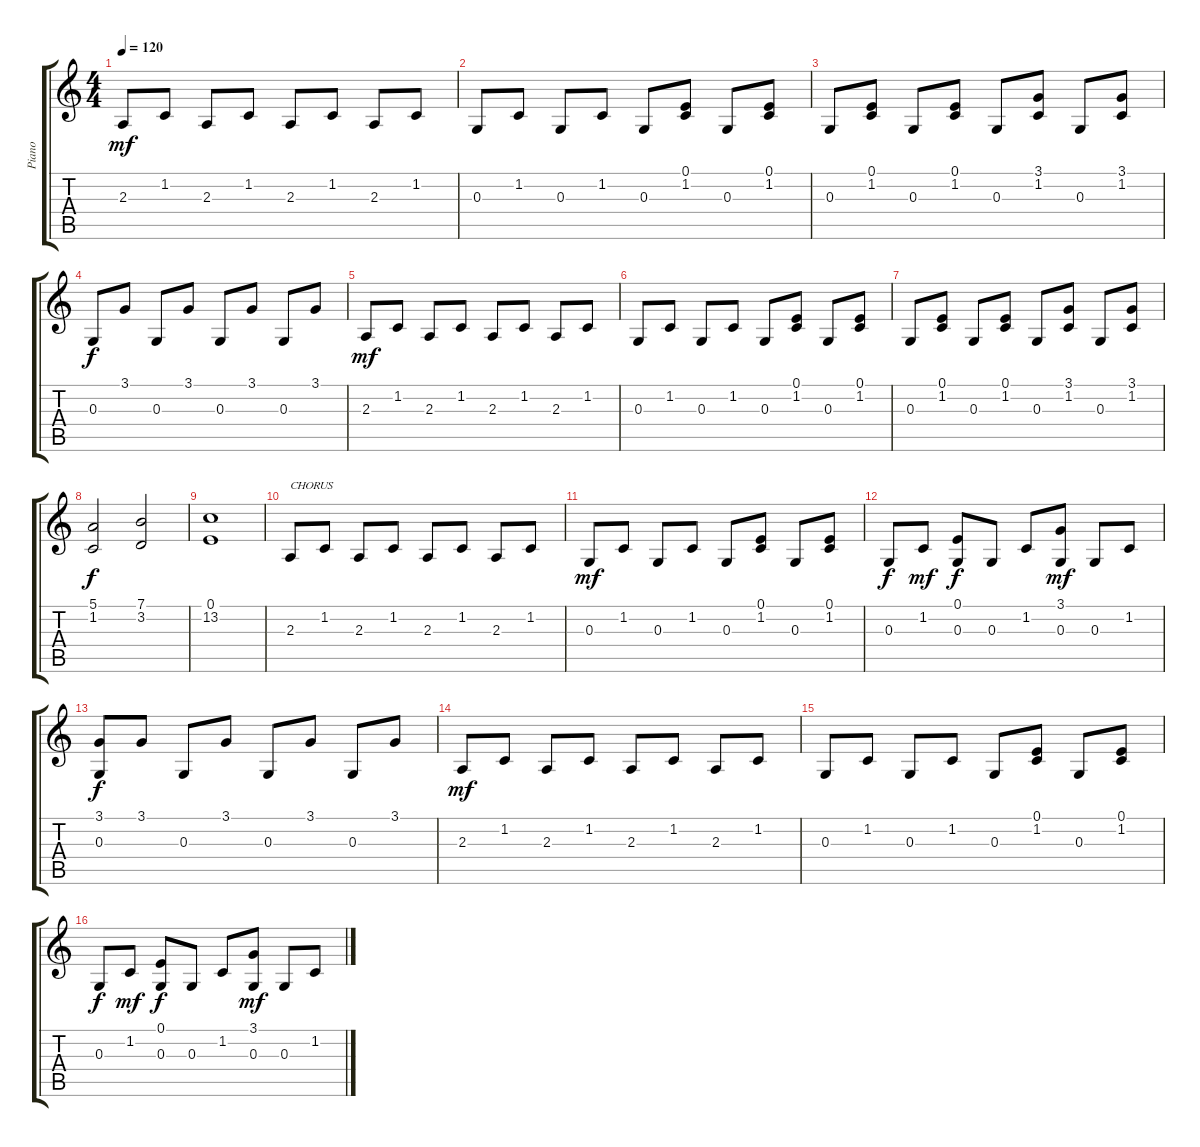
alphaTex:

\track ("Piano" "Piano") {instrument acousticgrandpiano}
\staff {score tabs}
\tuning (E4 B3 G3 D3 A2 E2) {hide}
\ts (4 4)
\tempo 120
\clef g2
\ks c
2.3.8{dy mf} 1.2.8 2.3.8 1.2.8 2.3.8 1.2.8 2.3.8 1.2.8 |
0.3.8 1.2.8 0.3.8 1.2.8 0.3.8 (0.1 1.2).8 0.3.8 (0.1 1.2).8 |
0.3.8 (0.1 1.2).8 0.3.8 (0.1 1.2).8 0.3.8 (3.1 1.2).8 0.3.8 (3.1 1.2).8 |
0.3.8{dy f} 3.1.8 0.3.8 3.1.8 0.3.8 3.1.8 0.3.8 3.1.8 |
2.3.8{dy mf} 1.2.8 2.3.8 1.2.8 2.3.8 1.2.8 2.3.8 1.2.8 |
0.3.8 1.2.8 0.3.8 1.2.8 0.3.8 (0.1 1.2).8 0.3.8 (0.1 1.2).8 |
0.3.8 (0.1 1.2).8 0.3.8 (0.1 1.2).8 0.3.8 (3.1 1.2).8 0.3.8 (3.1 1.2).8 |
(5.1 1.2).2{dy f} (7.1 3.2).2 |
(0.1 13.2).1 |
2.3.8{txt "CHORUS"} 1.2.8 2.3.8 1.2.8 2.3.8 1.2.8 2.3.8 1.2.8 |
0.3.8{dy mf} 1.2.8 0.3.8 1.2.8 0.3.8 (0.1 1.2).8 0.3.8 (0.1 1.2).8 |
0.3.8{dy f} 1.2.8{dy mf} (0.1 0.3).8{dy f} 0.3.8 1.2.8 (3.1 0.3).8{dy mf} 0.3.8 1.2.8 |
(3.1 0.3).8{dy f} 3.1.8 0.3.8 3.1.8 0.3.8 3.1.8 0.3.8 3.1.8 |
2.3.8{dy mf} 1.2.8 2.3.8 1.2.8 2.3.8 1.2.8 2.3.8 1.2.8 |
0.3.8 1.2.8 0.3.8 1.2.8 0.3.8 (0.1 1.2).8 0.3.8 (0.1 1.2).8 |
0.3.8{dy f} 1.2.8{dy mf} (0.1 0.3).8{dy f} 0.3.8 1.2.8 (3.1 0.3).8{dy mf} 0.3.8 1.2.8
